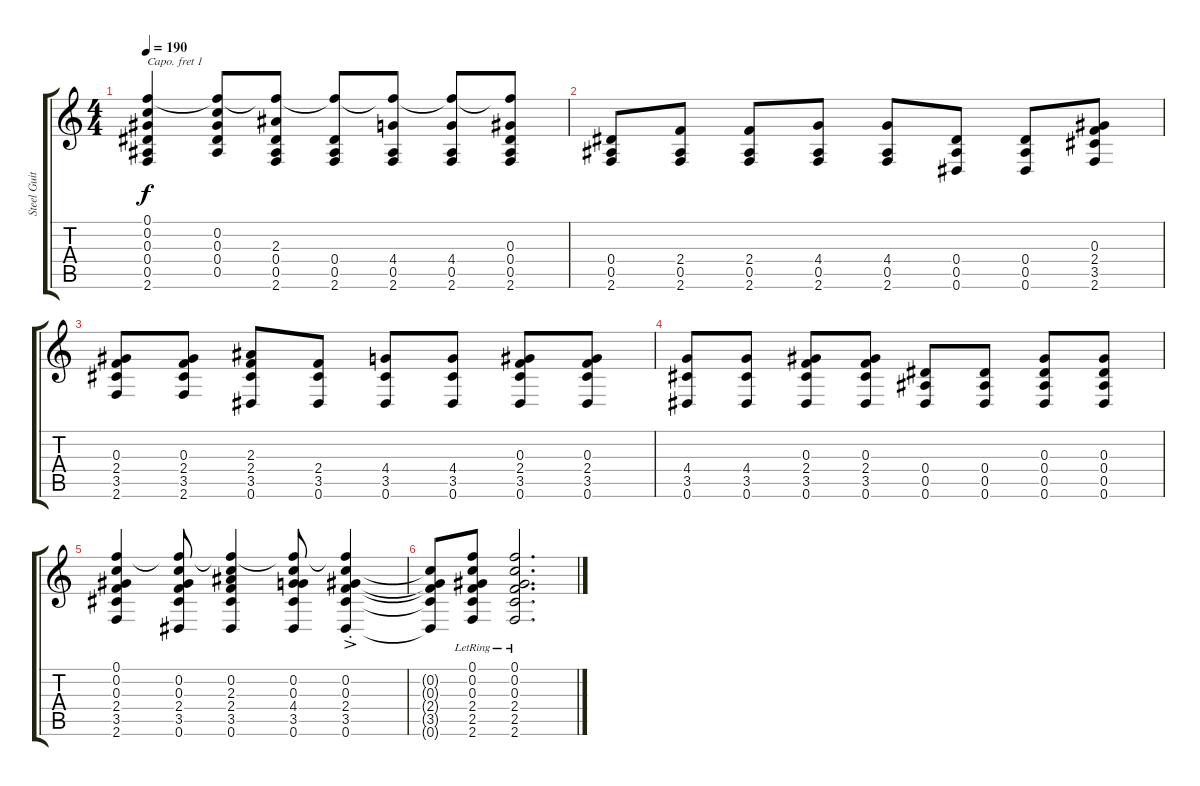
\track ("Steel Guitar" "Steel Guit") {instrument acousticguitarsteel}
\staff {score tabs}
\capo 1
\tuning (E4 B3 G3 D3 A2 D2) {hide}
\ts (4 4)
\tempo 190
\clef g2
\ks c
(0.1 0.2 0.3 0.4 0.5 2.6).4{dy f} (0.1{t} 0.2 0.3 0.4 0.5).8 (0.1{t} 2.3 0.4 0.5 2.6).8 (0.1{t} 0.4 0.5 2.6).8 (0.1{t} 4.4 0.5 2.6).8 (0.1{t} 4.4 0.5 2.6).8 (0.1{t} 0.3 0.4 0.5 2.6).8 |
(0.4 0.5 2.6).8 (2.4 0.5 2.6).8 (2.4 0.5 2.6).8 (4.4 0.5 2.6).8 (4.4 0.5 2.6).8 (0.4 0.5 0.6).8 (0.4 0.5 0.6).8 (0.3 2.4 3.5 2.6).8 |
(0.3 2.4 3.5 2.6).8 (0.3 2.4 3.5 2.6).8 (2.3 2.4 3.5 0.6).8 (2.4 3.5 0.6).8 (4.4 3.5 0.6).8 (4.4 3.5 0.6).8 (0.3 2.4 3.5 0.6).8 (0.3 2.4 3.5 0.6).8 |
(4.4 3.5 0.6).8 (4.4 3.5 0.6).8 (0.3 2.4 3.5 0.6).8 (0.3 2.4 3.5 0.6).8 (0.4 0.5 0.6).8 (0.4 0.5 0.6).8 (0.3 0.4 0.5 0.6).8 (0.3 0.4 0.5 0.6).8 |
(0.1 0.2 0.3 2.4 3.5 2.6).4 (0.1{t} 0.2 0.3 2.4 3.5 0.6).8 (0.1{t} 0.2 2.3 2.4 3.5 0.6).4 (0.1{t} 0.2 0.3 4.4 3.5 0.6).8 (0.1{t} 0.2{ac st} 0.3{ac st} 2.4{ac st} 3.5{ac st} 0.6{ac st}).4 |
(0.2{t} 0.3{t} 2.4{t} 3.5{t} 0.6{t}).8 (0.1{lr} 0.2{lr} 0.3{lr} 2.4{lr} 2.5{lr} 2.6{lr}).8 (0.1{lr} 0.2{lr} 0.3{lr} 2.4{lr} 2.5{lr} 2.6{lr}).2{d}
